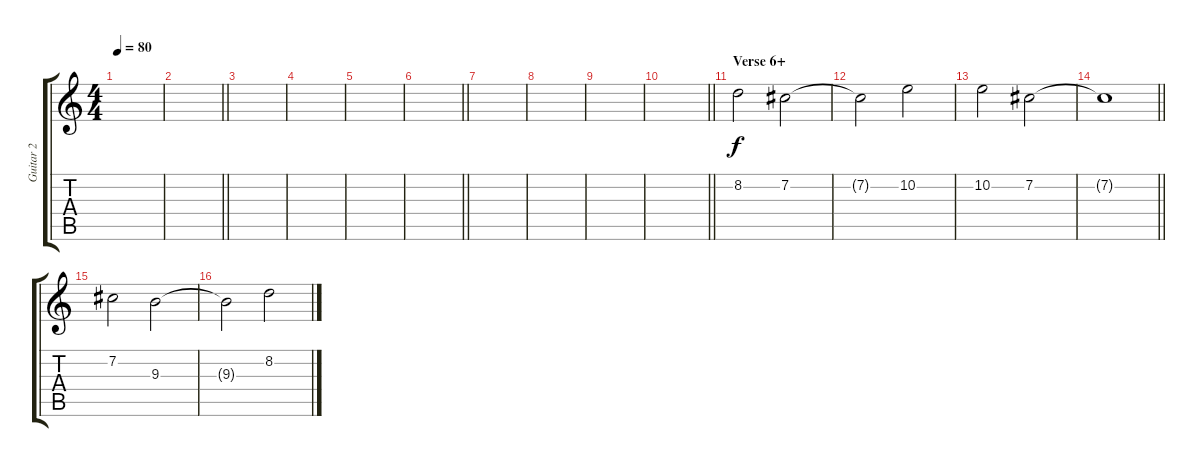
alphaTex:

\track ("Guitar 2" "Guitar 2") {instrument overdrivenguitar}
\staff {score tabs}
\tuning (B3 Gb3 D3 A2 E2 B1) {hide}
\ts (4 4)
\tempo 80
\clef g2
\ks c
|
\barLineRight lightlight
|
|
|
|
\barLineRight lightlight
|
|
|
|
\barLineRight lightlight
|
\section ("" "Verse 6+")
8.2.2 7.2.2 |
7.2{t}.2 10.2.2 |
10.2.2 7.2.2 |
\barLineRight lightlight
7.2{t}.1 |
7.2.2 9.3.2 |
9.3{t}.2 8.2.2
